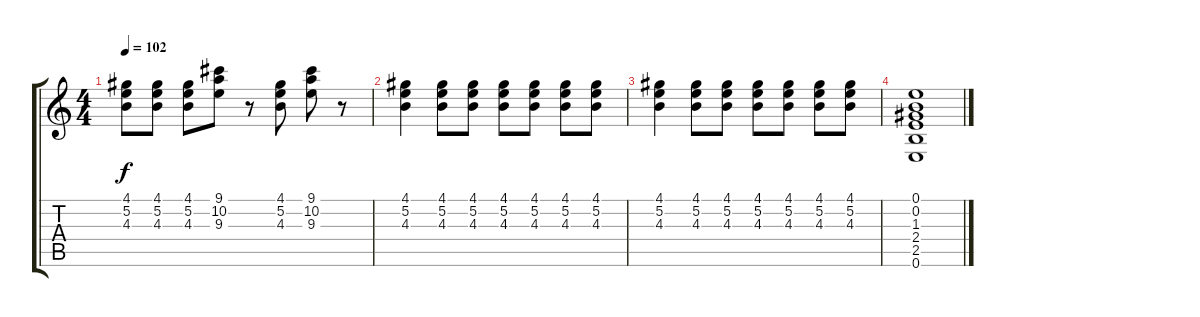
\track "" {instrument acousticguitarsteel}
\staff {score tabs}
\tuning (E4 B3 G3 D3 A2 E2) {hide}
\ts (4 4)
\tempo 102
\clef g2
\ks c
(4.1 5.2 4.3).8{dy f} (4.1 5.2 4.3).8 (4.1 5.2 4.3).8 (9.1 10.2 9.3).8 r.8 (4.1 5.2 4.3).8 (9.1 10.2 9.3).8 r.8 |
(4.1 5.2 4.3).4 (4.1 5.2 4.3).8 (4.1 5.2 4.3).8 (4.1 5.2 4.3).8 (4.1 5.2 4.3).8 (4.1 5.2 4.3).8 (4.1 5.2 4.3).8 |
(4.1 5.2 4.3).4 (4.1 5.2 4.3).8 (4.1 5.2 4.3).8 (4.1 5.2 4.3).8 (4.1 5.2 4.3).8 (4.1 5.2 4.3).8 (4.1 5.2 4.3).8 |
(0.1 0.2 1.3 2.4 2.5 0.6).1
